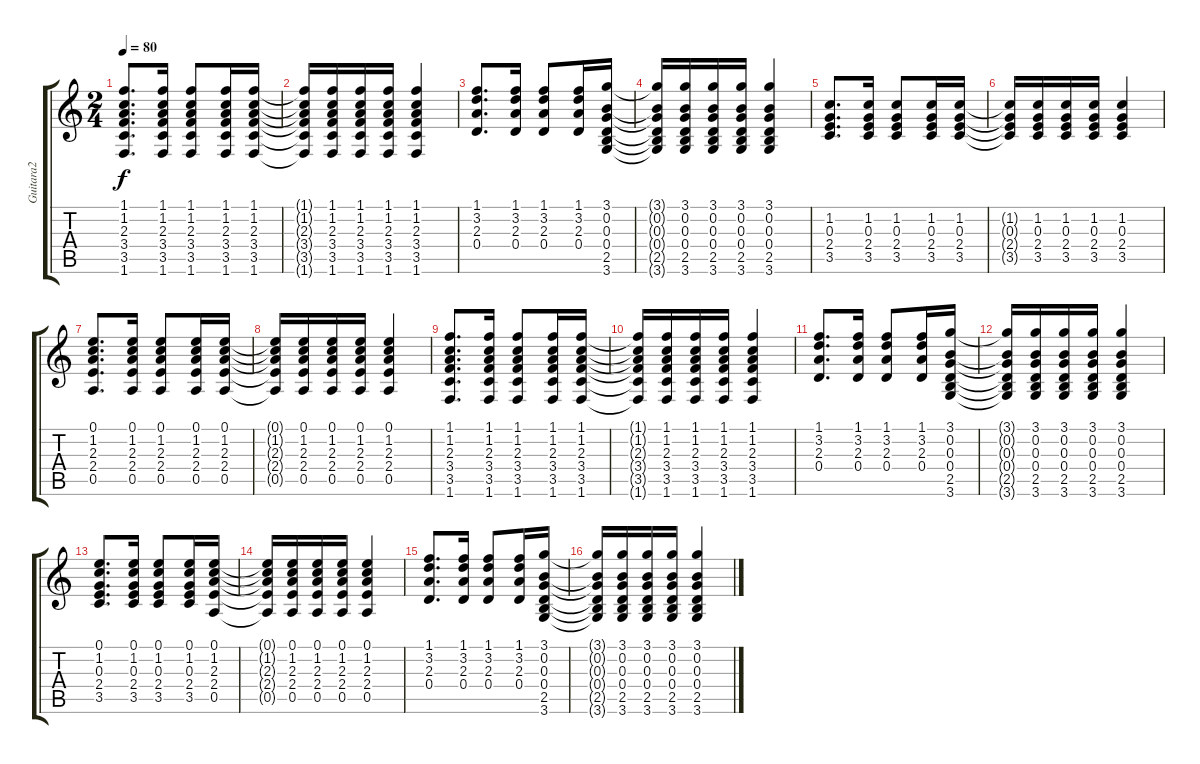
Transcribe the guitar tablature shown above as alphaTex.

\track ("Guitara2" "Guitara2") {instrument acousticguitarnylon}
\staff {score tabs}
\tuning (E4 B3 G3 D3 A2 E2) {hide}
\ts (2 4)
\tempo 80
\clef g2
\ks aminor
(1.1 1.2 2.3 3.4 3.5 1.6).8{d dy f} (1.1 1.2 2.3 3.4 3.5 1.6).16 (1.1 1.2 2.3 3.4 3.5 1.6).8 (1.1 1.2 2.3 3.4 3.5 1.6).16 (1.1 1.2 2.3 3.4 3.5 1.6).16 |
(1.1{t} 1.2{t} 2.3{t} 3.4{t} 3.5{t} 1.6{t}).16 (1.1 1.2 2.3 3.4 3.5 1.6).16 (1.1 1.2 2.3 3.4 3.5 1.6).16 (1.1 1.2 2.3 3.4 3.5 1.6).16 (1.1 1.2 2.3 3.4 3.5 1.6).4 |
(1.1 3.2 2.3 0.4).8{d} (1.1 3.2 2.3 0.4).16 (1.1 3.2 2.3 0.4).8 (1.1 3.2 2.3 0.4).16 (3.1 0.2 0.3 0.4 2.5 3.6).16 |
(3.1{t} 0.2{t} 0.3{t} 0.4{t} 2.5{t} 3.6{t}).16 (3.1 0.2 0.3 0.4 2.5 3.6).16 (3.1 0.2 0.3 0.4 2.5 3.6).16 (3.1 0.2 0.3 0.4 2.5 3.6).16 (3.1 0.2 0.3 0.4 2.5 3.6).4 |
(1.2 0.3 2.4 3.5).8{d} (1.2 0.3 2.4 3.5).16 (1.2 0.3 2.4 3.5).8 (1.2 0.3 2.4 3.5).16 (1.2 0.3 2.4 3.5).16 |
(1.2{t} 0.3{t} 2.4{t} 3.5{t}).16 (1.2 0.3 2.4 3.5).16 (1.2 0.3 2.4 3.5).16 (1.2 0.3 2.4 3.5).16 (1.2 0.3 2.4 3.5).4 |
(0.1 1.2 2.3 2.4 0.5).8{d} (0.1 1.2 2.3 2.4 0.5).16 (0.1 1.2 2.3 2.4 0.5).8 (0.1 1.2 2.3 2.4 0.5).16 (0.1 1.2 2.3 2.4 0.5).16 |
(0.1{t} 1.2{t} 2.3{t} 2.4{t} 0.5{t}).16 (0.1 1.2 2.3 2.4 0.5).16 (0.1 1.2 2.3 2.4 0.5).16 (0.1 1.2 2.3 2.4 0.5).16 (0.1 1.2 2.3 2.4 0.5).4 |
(1.1 1.2 2.3 3.4 3.5 1.6).8{d} (1.1 1.2 2.3 3.4 3.5 1.6).16 (1.1 1.2 2.3 3.4 3.5 1.6).8 (1.1 1.2 2.3 3.4 3.5 1.6).16 (1.1 1.2 2.3 3.4 3.5 1.6).16 |
(1.1{t} 1.2{t} 2.3{t} 3.4{t} 3.5{t} 1.6{t}).16 (1.1 1.2 2.3 3.4 3.5 1.6).16 (1.1 1.2 2.3 3.4 3.5 1.6).16 (1.1 1.2 2.3 3.4 3.5 1.6).16 (1.1 1.2 2.3 3.4 3.5 1.6).4 |
(1.1 3.2 2.3 0.4).8{d} (1.1 3.2 2.3 0.4).16 (1.1 3.2 2.3 0.4).8 (1.1 3.2 2.3 0.4).16 (3.1 0.2 0.3 0.4 2.5 3.6).16 |
(3.1{t} 0.2{t} 0.3{t} 0.4{t} 2.5{t} 3.6{t}).16 (3.1 0.2 0.3 0.4 2.5 3.6).16 (3.1 0.2 0.3 0.4 2.5 3.6).16 (3.1 0.2 0.3 0.4 2.5 3.6).16 (3.1 0.2 0.3 0.4 2.5 3.6).4 |
(0.1 1.2 0.3 2.4 3.5).8{d} (0.1 1.2 0.3 2.4 3.5).16 (0.1 1.2 0.3 2.4 3.5).8 (0.1 1.2 0.3 2.4 3.5).16 (0.1 1.2 2.3 2.4 0.5).16 |
(0.1{t} 1.2{t} 2.3{t} 2.4{t} 0.5{t}).16 (0.1 1.2 2.3 2.4 0.5).16 (0.1 1.2 2.3 2.4 0.5).16 (0.1 1.2 2.3 2.4 0.5).16 (0.1 1.2 2.3 2.4 0.5).4 |
(1.1 3.2 2.3 0.4).8{d} (1.1 3.2 2.3 0.4).16 (1.1 3.2 2.3 0.4).8 (1.1 3.2 2.3 0.4).16 (3.1 0.2 0.3 0.4 2.5 3.6).16 |
(3.1{t} 0.2{t} 0.3{t} 0.4{t} 2.5{t} 3.6{t}).16 (3.1 0.2 0.3 0.4 2.5 3.6).16 (3.1 0.2 0.3 0.4 2.5 3.6).16 (3.1 0.2 0.3 0.4 2.5 3.6).16 (3.1 0.2 0.3 0.4 2.5 3.6).4
